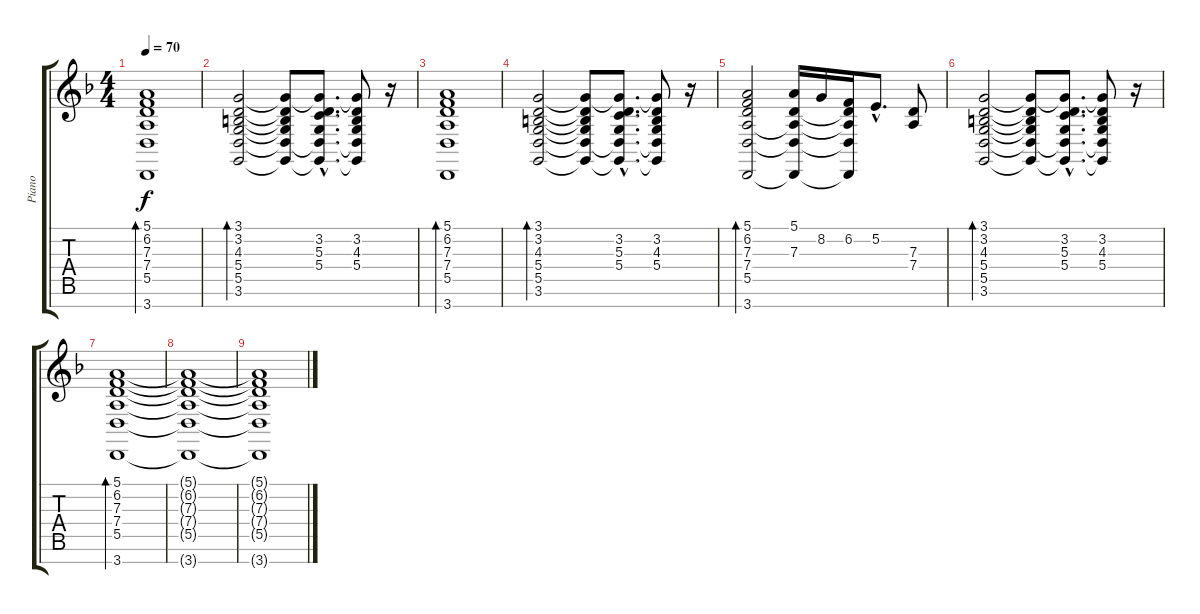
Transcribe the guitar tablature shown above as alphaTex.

\track ("Piano" "Piano") {instrument acousticgrandpiano}
\staff {score tabs}
\tuning (E4 B3 G3 D3 A2 E2 B1) {hide}
\ts (4 4)
\tempo 70
\clef g2
\ks f
(5.1 6.2 7.3 7.4 5.5 3.7).1{bd 60 dy f} |
(3.1 3.2 4.3 5.4 5.5 3.6).2{bd 60} (3.1{t} 3.2{t} 4.3{t} 5.4{t} 5.5{t} 3.6{t}).8 (3.1{hac t} 3.2{hac} 5.3{hac} 5.4{hac} 5.5{hac t} 3.6{hac t}).8{d} (3.1{t} 3.2 4.3 5.4 5.5{t} 3.6{t}).8 r.16 |
(5.1 6.2 7.3 7.4 5.5 3.7).1{bd 60} |
(3.1 3.2 4.3 5.4 5.5 3.6).2{bd 60} (3.1{t} 3.2{t} 4.3{t} 5.4{t} 5.5{t} 3.6{t}).8 (3.1{hac t} 3.2{hac} 5.3{hac} 5.4{hac} 5.5{hac t} 3.6{hac t}).8{d} (3.1{t} 3.2 4.3 5.4 5.5{t} 3.6{t}).8 r.16 |
(5.1 6.2 7.3 7.4 5.5 3.7).2{bd 60} (5.1 7.3 7.4{t} 5.5{t} 3.7{t}).16 8.2.16 (6.2 7.3{t} 7.4{t} 5.5{t} 3.7{t}).16 5.2{hac}.8{d} (7.3 7.4).8 |
(3.1 3.2 4.3 5.4 5.5 3.6).2{bd 60} (3.1{t} 3.2{t} 4.3{t} 5.4{t} 5.5{t} 3.6{t}).8 (3.1{hac t} 3.2{hac} 5.3{hac} 5.4{hac} 5.5{hac t} 3.6{hac t}).8{d} (3.1{t} 3.2 4.3 5.4 5.5{t} 3.6{t}).8 r.16 |
(5.1 6.2 7.3 7.4 5.5 3.7).1{bd 60} |
(5.1{t} 6.2{t} 7.3{t} 7.4{t} 5.5{t} 3.7{t}).1 |
(5.1{t} 6.2{t} 7.3{t} 7.4{t} 5.5{t} 3.7{t}).1
